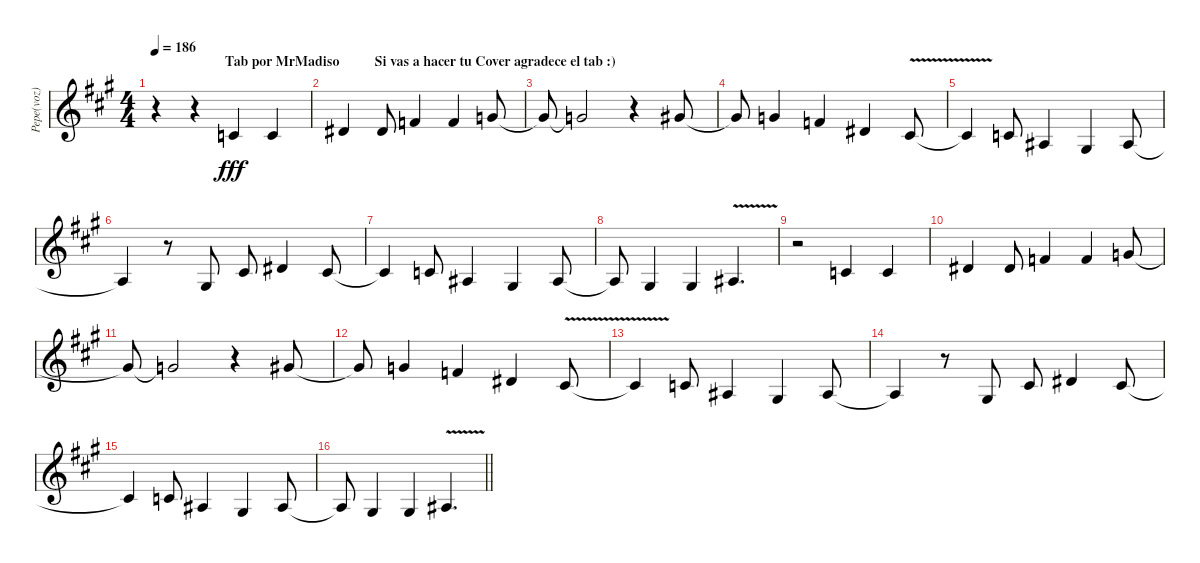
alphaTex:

\track ("Pepe(voz)" "Pepe(voz)") {instrument tenorsax}
\staff {score}
\tuning (Eb4 Bb3 Gb3 Db3 Ab2 Eb2) {hide}
\ts (4 4)
\section ("" "                     Tab por MrMadiso          Si vas a hacer tu Cover agradece el tab :)")
\tempo 186
\clef g2
\ks a
r.4{dy fff instrument tenorsax} r.4 2.2.4 2.2.4 |
5.2.4 5.2.8 7.2.4 2.1.4 4.1.8 |
4.1{t}.8 4.1{t}.2 r.4 10.2.8 |
10.2{t}.8 9.2.4 7.2.4 5.2.4 7.3{v}.8 |
7.3{t}.4 6.3.8 4.3.4 2.3.4 4.3.8 |
4.3{t}.4 r.8 7.4.8 3.2.8 5.2.4 7.3.8 |
7.3{t}.4 6.3.8 4.3.4 2.3.4 4.3.8 |
4.3{t}.8 7.4.4 7.4.4 9.4{v}.4{d} |
r.2 2.2.4 2.2.4 |
5.2.4 5.2.8 7.2.4 2.1.4 4.1.8 |
4.1{t}.8 4.1{t}.2 r.4 10.2.8 |
10.2{t}.8 9.2.4 7.2.4 5.2.4 7.3{v}.8 |
7.3{t}.4 6.3.8 4.3.4 2.3.4 4.3.8 |
4.3{t}.4 r.8 7.4.8 3.2.8 5.2.4 7.3.8 |
7.3{t}.4 6.3.8 4.3.4 2.3.4 4.3.8 |
\barLineRight lightlight
4.3{t}.8 7.4.4 7.4.4 9.4{v}.4{d}
